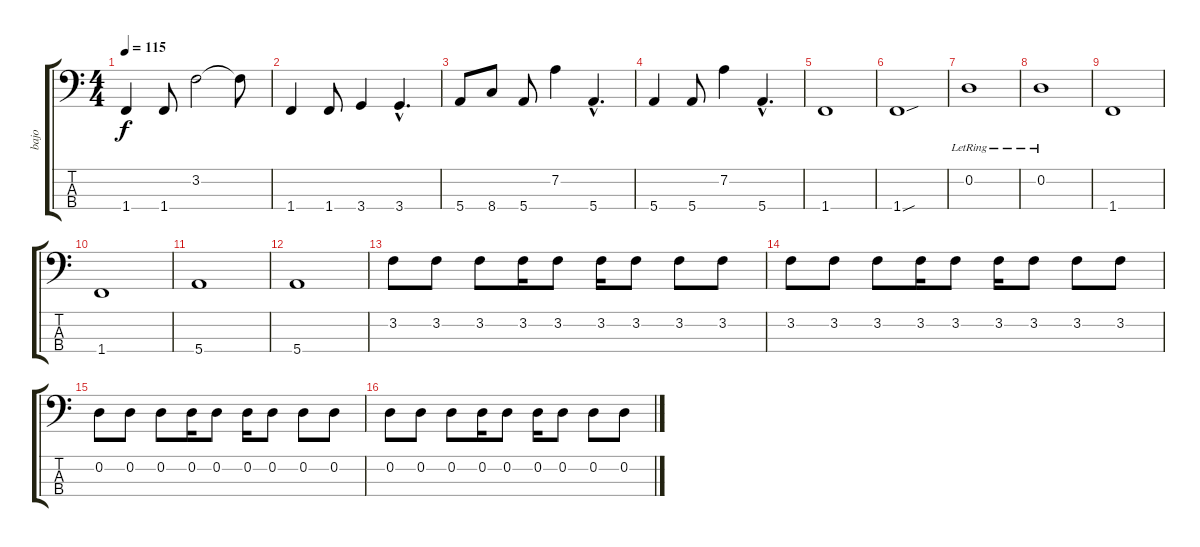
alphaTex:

\track ("bajo" "bajo") {instrument electricbassfinger}
\staff {score tabs}
\tuning (G2 D2 A1 E1) {hide}
\ts (4 4)
\tempo 115
\clef f4
\ks c
1.4.4{dy f} 1.4.8 3.2.2 3.2{t}.8 |
1.4.4 1.4.8 3.4.4 3.4{hac}.4{d} |
5.4.8 8.4.8 5.4.8 7.2.4 5.4{hac}.4{d} |
5.4.4 5.4.8 7.2.4 5.4{hac}.4{d} |
1.4.1 |
1.4{sou}.1 |
0.2{lr}.1 |
0.2{lr}.1 |
1.4.1 |
1.4.1 |
5.4.1 |
5.4.1 |
3.2.8 3.2.8 3.2.8 3.2.16 3.2.8 3.2.16 3.2.8 3.2.8 3.2.8 |
3.2.8 3.2.8 3.2.8 3.2.16 3.2.8 3.2.16 3.2.8 3.2.8 3.2.8 |
0.2.8 0.2.8 0.2.8 0.2.16 0.2.8 0.2.16 0.2.8 0.2.8 0.2.8 |
0.2.8 0.2.8 0.2.8 0.2.16 0.2.8 0.2.16 0.2.8 0.2.8 0.2.8
